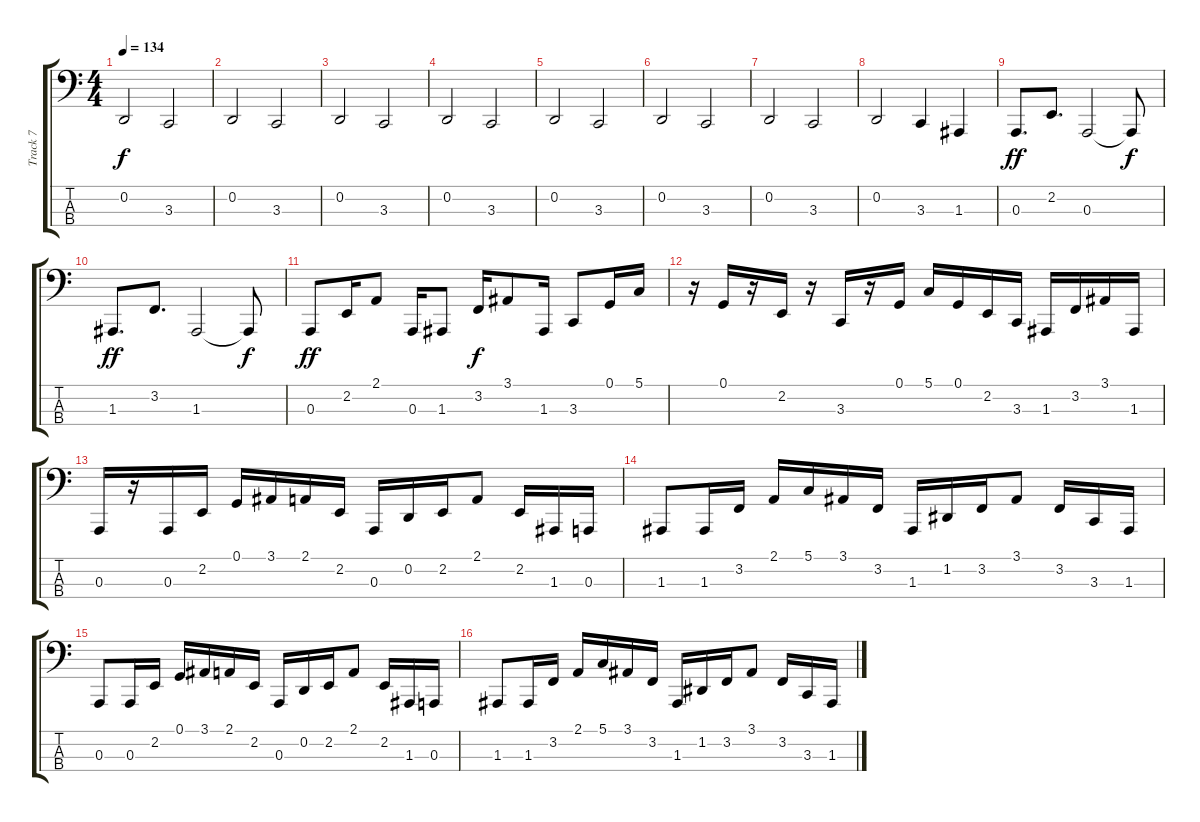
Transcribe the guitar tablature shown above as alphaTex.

\track ("Track 7" "Track 7") {instrument lead2sawtooth}
\staff {score tabs}
\tuning (G2 D2 A1 E1) {hide}
\ts (4 4)
\tempo 134
\clef f4
\ks c
0.2.2{dy f} 3.3.2 |
0.2.2 3.3.2 |
0.2.2 3.3.2 |
0.2.2 3.3.2 |
0.2.2 3.3.2 |
0.2.2 3.3.2 |
0.2.2 3.3.2 |
0.2.2 3.3.4 1.3.4 |
0.3.8{d dy ff} 2.2.8{d} 0.3.2 0.3{t}.8{dy f} |
1.3.8{d dy ff} 3.2.8{d} 1.3.2 1.3{t}.8{dy f} |
0.3.8{dy ff} 2.2.16 2.1.8 0.3.16 1.3.8 3.2.16{dy f} 3.1.8 1.3.16 3.3.8 0.1.16 5.1.16 |
r.16 0.1.16 r.16 2.2.16 r.16 3.3.16 r.16 0.1.16 5.1.16 0.1.16 2.2.16 3.3.16 1.3.16 3.2.16 3.1.16 1.3.16 |
0.3.16 r.16 0.3.16 2.2.16 0.1.16 3.1.16 2.1.16 2.2.16 0.3.16 0.2.16 2.2.16 2.1.8 2.2.16 1.3.16 0.3.16 |
1.3.8 1.3.16 3.2.16 2.1.16 5.1.16 3.1.16 3.2.16 1.3.16 1.2.16 3.2.16 3.1.8 3.2.16 3.3.16 1.3.16 |
0.3.8 0.3.16 2.2.16 0.1.16 3.1.16 2.1.16 2.2.16 0.3.16 0.2.16 2.2.16 2.1.8 2.2.16 1.3.16 0.3.16 |
1.3.8 1.3.16 3.2.16 2.1.16 5.1.16 3.1.16 3.2.16 1.3.16 1.2.16 3.2.16 3.1.8 3.2.16 3.3.16 1.3.16
